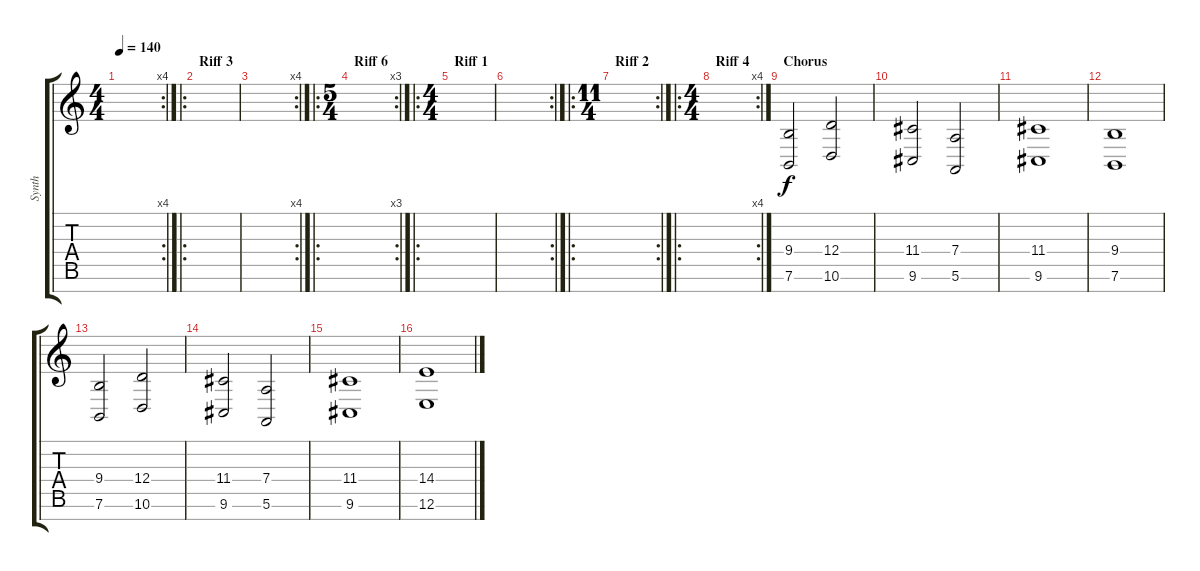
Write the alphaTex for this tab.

\track ("Synth" "Synth") {instrument lead2sawtooth}
\staff {score tabs}
\tuning (E4 B3 G3 D3 A2 E2 B1) {hide}
\rc 4
\ts (4 4)
\tempo 140
\clef g2
\ks c
|
\ro
\section ("" "Riff 3")
|
\rc 4
|
\ro
\rc 3
\ts (5 4)
\section ("" "Riff 6")
|
\ro
\ts (4 4)
\section ("" "Riff 1")
|
\rc 2
|
\ro
\rc 2
\ts (11 4)
\section ("" "Riff 2")
|
\ro
\rc 4
\ts (4 4)
\section ("" "Riff 4")
|
\section ("" "Chorus")
(9.4 7.6).2 (12.4 10.6).2 |
(11.4 9.6).2 (7.4 5.6).2 |
(11.4 9.6).1 |
(9.4 7.6).1 |
(9.4 7.6).2 (12.4 10.6).2 |
(11.4 9.6).2 (7.4 5.6).2 |
(11.4 9.6).1 |
(14.4 12.6).1
